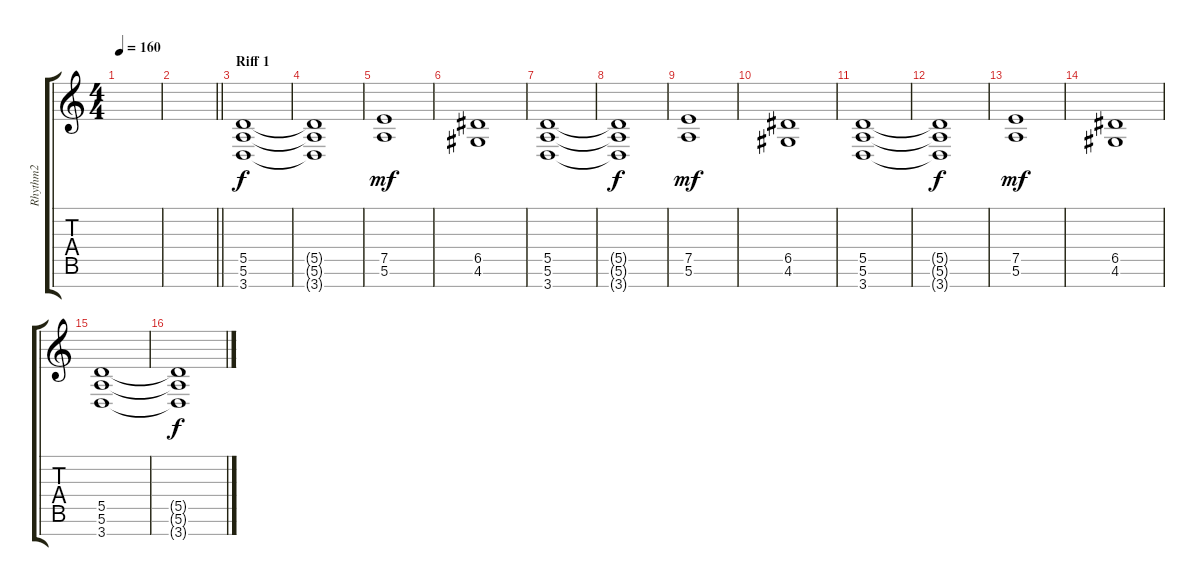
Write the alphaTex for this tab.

\track ("Rhythm2" "Rhythm2") {instrument overdrivenguitar}
\staff {score tabs}
\tuning (E4 B3 G3 D3 A2 E2 B1) {hide}
\ts (4 4)
\tempo 160
\clef g2
\ks c
|
\barLineRight lightlight
|
\section ("" "Riff 1")
(5.5 5.6 3.7).1 |
(5.5{t} 5.6{t} 3.7{t}).1{dy f} |
(7.5 5.6).1{dy mf} |
(6.5 4.6).1 |
(5.5 5.6 3.7).1 |
(5.5{t} 5.6{t} 3.7{t}).1{dy f} |
(7.5 5.6).1{dy mf} |
(6.5 4.6).1 |
(5.5 5.6 3.7).1 |
(5.5{t} 5.6{t} 3.7{t}).1{dy f} |
(7.5 5.6).1{dy mf} |
(6.5 4.6).1 |
(5.5 5.6 3.7).1 |
(5.5{t} 5.6{t} 3.7{t}).1{dy f}
